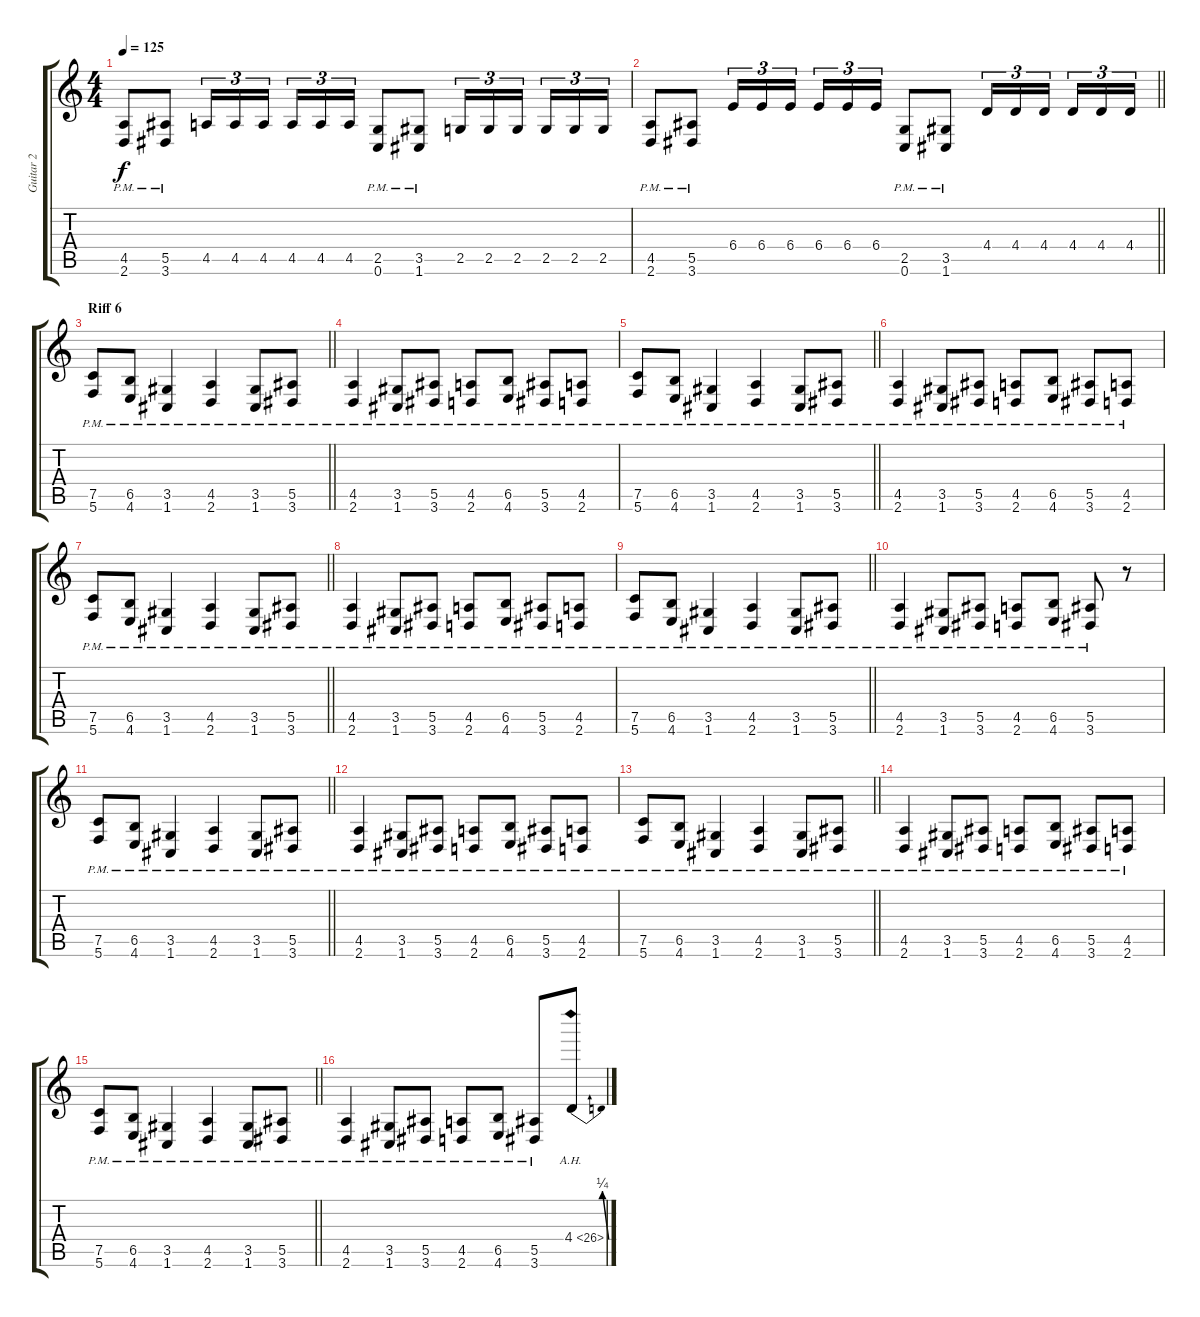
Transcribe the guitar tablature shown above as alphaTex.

\track ("Guitar 2" "Guitar 2") {instrument distortionguitar}
\staff {score tabs}
\tuning (C4 G3 Eb3 Bb2 F2 C2) {hide}
\ts (4 4)
\tempo 125
\clef g2
\ks c
(4.5{pm} 2.6{pm}).8{dy f} (5.5{pm} 3.6{pm}).8 4.5.16{tu (3 2)} 4.5.16{tu (3 2)} 4.5.16{tu (3 2) beam splitsecondary} 4.5.16{tu (3 2)} 4.5.16{tu (3 2)} 4.5.16{tu (3 2)} (2.5{pm} 0.6{pm}).8 (3.5{pm} 1.6{pm}).8 2.5.16{tu (3 2)} 2.5.16{tu (3 2)} 2.5.16{tu (3 2) beam splitsecondary} 2.5.16{tu (3 2)} 2.5.16{tu (3 2)} 2.5.16{tu (3 2)} |
\barLineRight lightlight
(4.5{pm} 2.6{pm}).8 (5.5{pm} 3.6{pm}).8 6.4.16{tu (3 2)} 6.4.16{tu (3 2)} 6.4.16{tu (3 2) beam splitsecondary} 6.4.16{tu (3 2)} 6.4.16{tu (3 2)} 6.4.16{tu (3 2)} (2.5{pm} 0.6{pm}).8 (3.5{pm} 1.6{pm}).8 4.4.16{tu (3 2)} 4.4.16{tu (3 2)} 4.4.16{tu (3 2) beam splitsecondary} 4.4.16{tu (3 2)} 4.4.16{tu (3 2)} 4.4.16{tu (3 2)} |
\section ("" "Riff 6")
\barLineRight lightlight
(7.5{pm} 5.6{pm}).8 (6.5{pm} 4.6{pm}).8 (3.5{pm} 1.6{pm}).4 (4.5{pm} 2.6{pm}).4 (3.5{pm} 1.6{pm}).8 (5.5{pm} 3.6{pm}).8 |
\section ("" "")
(4.5{pm} 2.6{pm}).4 (3.5{pm} 1.6{pm}).8 (5.5{pm} 3.6{pm}).8 (4.5{pm} 2.6{pm}).8 (6.5{pm} 4.6{pm}).8 (5.5{pm} 3.6{pm}).8 (4.5{pm} 2.6{pm}).8 |
\barLineRight lightlight
(7.5{pm} 5.6{pm}).8 (6.5{pm} 4.6{pm}).8 (3.5{pm} 1.6{pm}).4 (4.5{pm} 2.6{pm}).4 (3.5{pm} 1.6{pm}).8 (5.5{pm} 3.6{pm}).8 |
(4.5{pm} 2.6{pm}).4 (3.5{pm} 1.6{pm}).8 (5.5{pm} 3.6{pm}).8 (4.5{pm} 2.6{pm}).8 (6.5{pm} 4.6{pm}).8 (5.5{pm} 3.6{pm}).8 (4.5{pm} 2.6{pm}).8 |
\barLineRight lightlight
(7.5{pm} 5.6{pm}).8 (6.5{pm} 4.6{pm}).8 (3.5{pm} 1.6{pm}).4 (4.5{pm} 2.6{pm}).4 (3.5{pm} 1.6{pm}).8 (5.5{pm} 3.6{pm}).8 |
(4.5{pm} 2.6{pm}).4 (3.5{pm} 1.6{pm}).8 (5.5{pm} 3.6{pm}).8 (4.5{pm} 2.6{pm}).8 (6.5{pm} 4.6{pm}).8 (5.5{pm} 3.6{pm}).8 (4.5{pm} 2.6{pm}).8 |
\barLineRight lightlight
(7.5{pm} 5.6{pm}).8 (6.5{pm} 4.6{pm}).8 (3.5{pm} 1.6{pm}).4 (4.5{pm} 2.6{pm}).4 (3.5{pm} 1.6{pm}).8 (5.5{pm} 3.6{pm}).8 |
(4.5{pm} 2.6{pm}).4 (3.5{pm} 1.6{pm}).8 (5.5{pm} 3.6{pm}).8 (4.5{pm} 2.6{pm}).8 (6.5{pm} 4.6{pm}).8 (5.5{pm} 3.6{pm}).8 r.8 |
\barLineRight lightlight
(7.5{pm} 5.6{pm}).8 (6.5{pm} 4.6{pm}).8 (3.5{pm} 1.6{pm}).4 (4.5{pm} 2.6{pm}).4 (3.5{pm} 1.6{pm}).8 (5.5{pm} 3.6{pm}).8 |
(4.5{pm} 2.6{pm}).4 (3.5{pm} 1.6{pm}).8 (5.5{pm} 3.6{pm}).8 (4.5{pm} 2.6{pm}).8 (6.5{pm} 4.6{pm}).8 (5.5{pm} 3.6{pm}).8 (4.5{pm} 2.6{pm}).8 |
\barLineRight lightlight
(7.5{pm} 5.6{pm}).8 (6.5{pm} 4.6{pm}).8 (3.5{pm} 1.6{pm}).4 (4.5{pm} 2.6{pm}).4 (3.5{pm} 1.6{pm}).8 (5.5{pm} 3.6{pm}).8 |
(4.5{pm} 2.6{pm}).4 (3.5{pm} 1.6{pm}).8 (5.5{pm} 3.6{pm}).8 (4.5{pm} 2.6{pm}).8 (6.5{pm} 4.6{pm}).8 (5.5{pm} 3.6{pm}).8 (4.5{pm} 2.6{pm}).8 |
\barLineRight lightlight
(7.5{pm} 5.6{pm}).8 (6.5{pm} 4.6{pm}).8 (3.5{pm} 1.6{pm}).4 (4.5{pm} 2.6{pm}).4 (3.5{pm} 1.6{pm}).8 (5.5{pm} 3.6{pm}).8 |
(4.5{pm} 2.6{pm}).4 (3.5{pm} 1.6{pm}).8 (5.5{pm} 3.6{pm}).8 (4.5{pm} 2.6{pm}).8 (6.5{pm} 4.6{pm}).8 (5.5{pm} 3.6{pm}).8 4.4{be (bend 0 0 60 1) ah 22}.8
